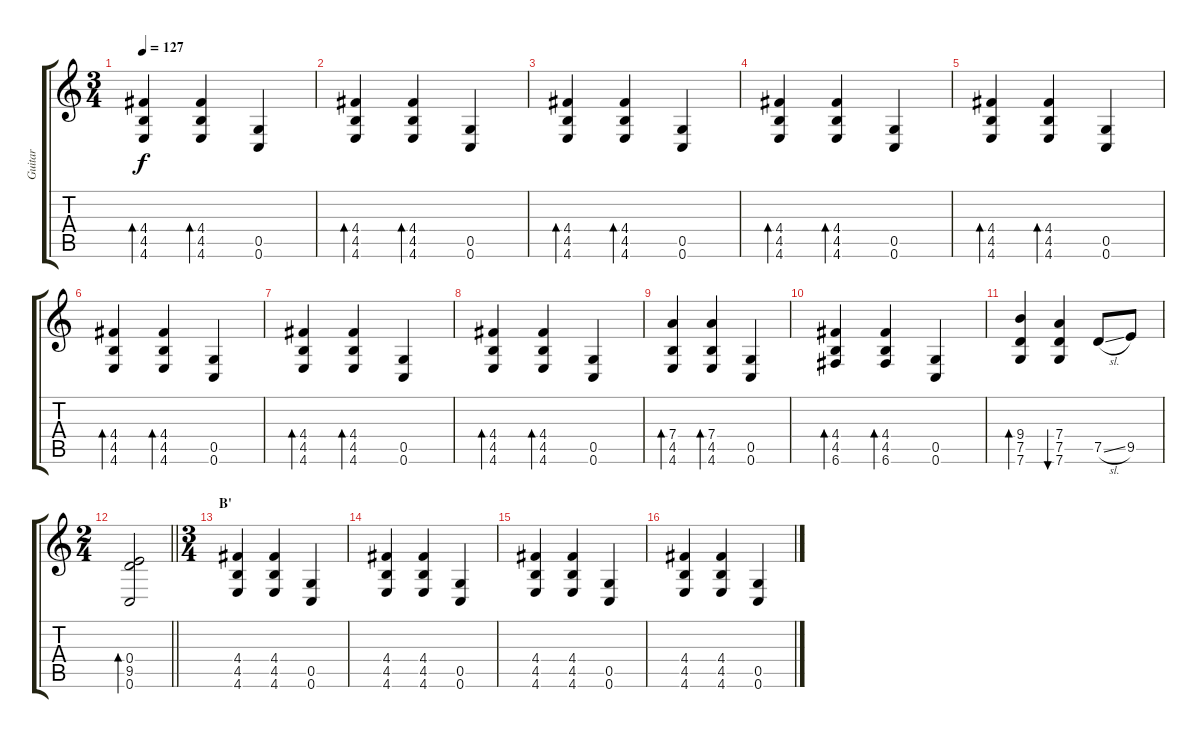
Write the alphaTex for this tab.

\track ("Guitar" "Guitar") {instrument overdrivenguitar}
\staff {score tabs}
\tuning (G4 E4 A3 D3 G2 C2) {hide}
\ts (3 4)
\tempo 127
\clef g2
\ks c
(4.4 4.5 4.6).4{bd 60 dy f} (4.4 4.5 4.6).4{bd 60} (0.5 0.6).4 |
(4.4 4.5 4.6).4{bd 60} (4.4 4.5 4.6).4{bd 60} (0.5 0.6).4 |
(4.4 4.5 4.6).4{bd 60} (4.4 4.5 4.6).4{bd 60} (0.5 0.6).4 |
(4.4 4.5 4.6).4{bd 60} (4.4 4.5 4.6).4{bd 60} (0.5 0.6).4 |
(4.4 4.5 4.6).4{bd 60} (4.4 4.5 4.6).4{bd 60} (0.5 0.6).4 |
(4.4 4.5 4.6).4{bd 60} (4.4 4.5 4.6).4{bd 60} (0.5 0.6).4 |
(4.4 4.5 4.6).4{bd 60} (4.4 4.5 4.6).4{bd 60} (0.5 0.6).4 |
(4.4 4.5 4.6).4{bd 60} (4.4 4.5 4.6).4{bd 60} (0.5 0.6).4 |
(7.4 4.5 4.6).4{bd 60} (7.4 4.5 4.6).4{bd 60} (0.5 0.6).4 |
(4.4 4.5 6.6).4{bd 60} (4.4 4.5 6.6).4{bd 60} (0.5 0.6).4 |
(9.4 7.5 7.6).4{bd 60} (7.4 7.5 7.6).4{bu 60} 7.5{sl}.8 9.5.8 |
\ts (2 4)
\barLineRight lightlight
(0.4 9.5 0.6).2{bd 60} |
\ts (3 4)
\section ("" "B'")
(4.4 4.5 4.6).4{instrument overdrivenguitar} (4.4 4.5 4.6).4 (0.5 0.6).4 |
(4.4 4.5 4.6).4 (4.4 4.5 4.6).4 (0.5 0.6).4 |
(4.4 4.5 4.6).4 (4.4 4.5 4.6).4 (0.5 0.6).4 |
(4.4 4.5 4.6).4 (4.4 4.5 4.6).4 (0.5 0.6).4
